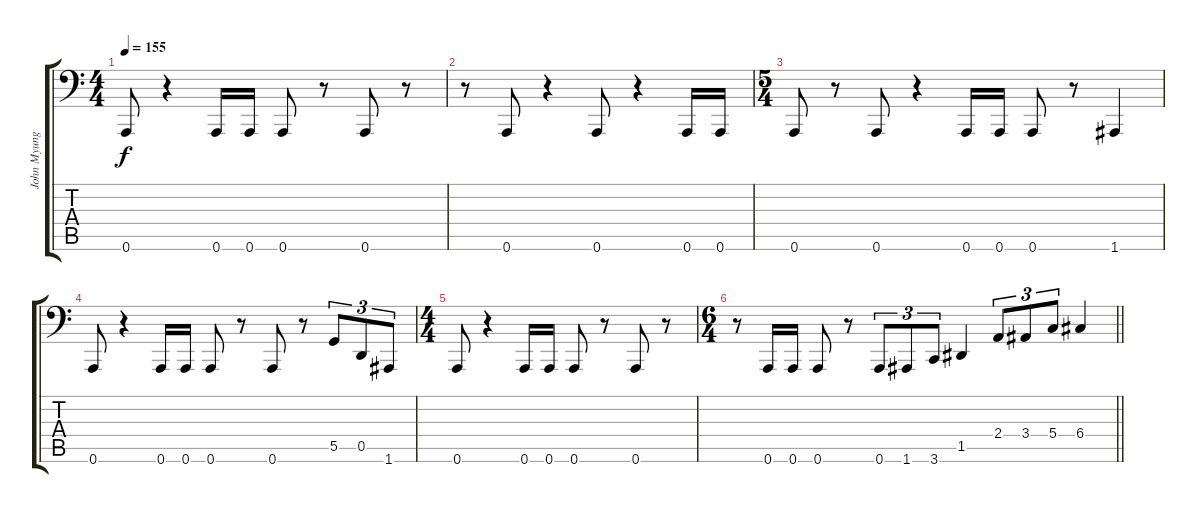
\track ("John Myung" "John Myung") {instrument electricbassfinger}
\staff {score tabs}
\tuning (Bb2 F2 C2 G1 D1 A0) {hide}
\ts (4 4)
\tempo 155
\clef f4
\ks c
0.6.8{dy f} r.4 0.6.16 0.6.16 0.6.8 r.8 0.6.8 r.8 |
r.8 0.6.8 r.4 0.6.8 r.4 0.6.16 0.6.16 |
\ts (5 4)
0.6.8 r.8 0.6.8 r.4 0.6.16 0.6.16 0.6.8 r.8 1.6.4 |
0.6.8 r.4 0.6.16 0.6.16 0.6.8 r.8 0.6.8 r.8 5.5.8{tu (3 2)} 0.5.8{tu (3 2)} 1.6.8{tu (3 2)} |
\ts (4 4)
0.6.8 r.4 0.6.16 0.6.16 0.6.8 r.8 0.6.8 r.8 |
\ts (6 4)
\barLineRight lightlight
r.8 0.6.16 0.6.16 0.6.8 r.8 0.6.8{tu (3 2)} 1.6.8{tu (3 2)} 3.6.8{tu (3 2)} 1.5.4 2.4.8{tu (3 2)} 3.4.8{tu (3 2)} 5.4.8{tu (3 2)} 6.4.4
